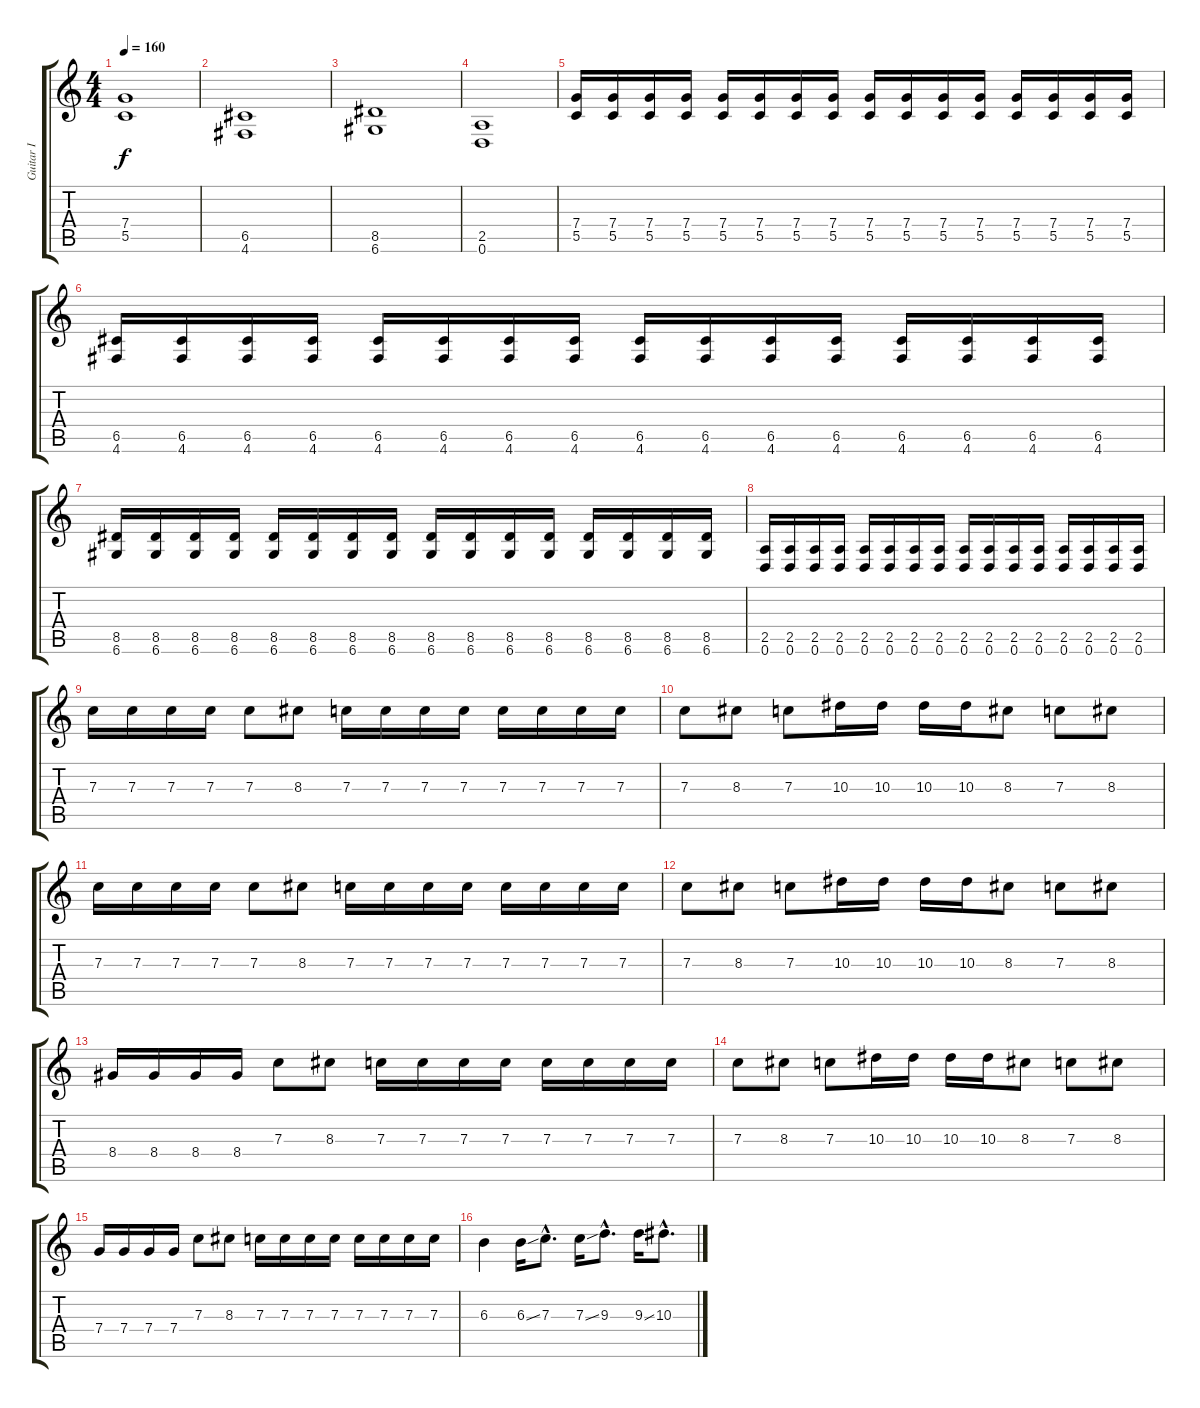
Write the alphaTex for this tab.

\track ("Guitar I" "Guitar I") {instrument distortionguitar}
\staff {score tabs}
\tuning (D4 A3 F3 C3 G2 D2) {hide}
\ts (4 4)
\tempo 160
\clef g2
\ks c
(7.4 5.5).1{dy f} |
(6.5 4.6).1 |
(8.5 6.6).1 |
(2.5 0.6).1 |
(7.4 5.5).16 (7.4 5.5).16 (7.4 5.5).16 (7.4 5.5).16 (7.4 5.5).16 (7.4 5.5).16 (7.4 5.5).16 (7.4 5.5).16 (7.4 5.5).16 (7.4 5.5).16 (7.4 5.5).16 (7.4 5.5).16 (7.4 5.5).16 (7.4 5.5).16 (7.4 5.5).16 (7.4 5.5).16 |
(6.5 4.6).16 (6.5 4.6).16 (6.5 4.6).16 (6.5 4.6).16 (6.5 4.6).16 (6.5 4.6).16 (6.5 4.6).16 (6.5 4.6).16 (6.5 4.6).16 (6.5 4.6).16 (6.5 4.6).16 (6.5 4.6).16 (6.5 4.6).16 (6.5 4.6).16 (6.5 4.6).16 (6.5 4.6).16 |
(8.5 6.6).16 (8.5 6.6).16 (8.5 6.6).16 (8.5 6.6).16 (8.5 6.6).16 (8.5 6.6).16 (8.5 6.6).16 (8.5 6.6).16 (8.5 6.6).16 (8.5 6.6).16 (8.5 6.6).16 (8.5 6.6).16 (8.5 6.6).16 (8.5 6.6).16 (8.5 6.6).16 (8.5 6.6).16 |
(2.5 0.6).16 (2.5 0.6).16 (2.5 0.6).16 (2.5 0.6).16 (2.5 0.6).16 (2.5 0.6).16 (2.5 0.6).16 (2.5 0.6).16 (2.5 0.6).16 (2.5 0.6).16 (2.5 0.6).16 (2.5 0.6).16 (2.5 0.6).16 (2.5 0.6).16 (2.5 0.6).16 (2.5 0.6).16 |
7.3.16 7.3.16 7.3.16 7.3.16 7.3.8 8.3.8 7.3.16 7.3.16 7.3.16 7.3.16 7.3.16 7.3.16 7.3.16 7.3.16 |
7.3.8 8.3.8 7.3.8 10.3.16 10.3.16 10.3.16 10.3.16 8.3.8 7.3.8 8.3.8 |
7.3.16 7.3.16 7.3.16 7.3.16 7.3.8 8.3.8 7.3.16 7.3.16 7.3.16 7.3.16 7.3.16 7.3.16 7.3.16 7.3.16 |
7.3.8 8.3.8 7.3.8 10.3.16 10.3.16 10.3.16 10.3.16 8.3.8 7.3.8 8.3.8 |
8.4.16 8.4.16 8.4.16 8.4.16 7.3.8 8.3.8 7.3.16 7.3.16 7.3.16 7.3.16 7.3.16 7.3.16 7.3.16 7.3.16 |
7.3.8 8.3.8 7.3.8 10.3.16 10.3.16 10.3.16 10.3.16 8.3.8 7.3.8 8.3.8 |
7.4.16 7.4.16 7.4.16 7.4.16 7.3.8 8.3.8 7.3.16 7.3.16 7.3.16 7.3.16 7.3.16 7.3.16 7.3.16 7.3.16 |
6.3.4 6.3{ss}.16 7.3{hac}.8{d} 7.3{ss}.16 9.3{hac}.8{d} 9.3{ss}.16 10.3{hac}.8{d}
